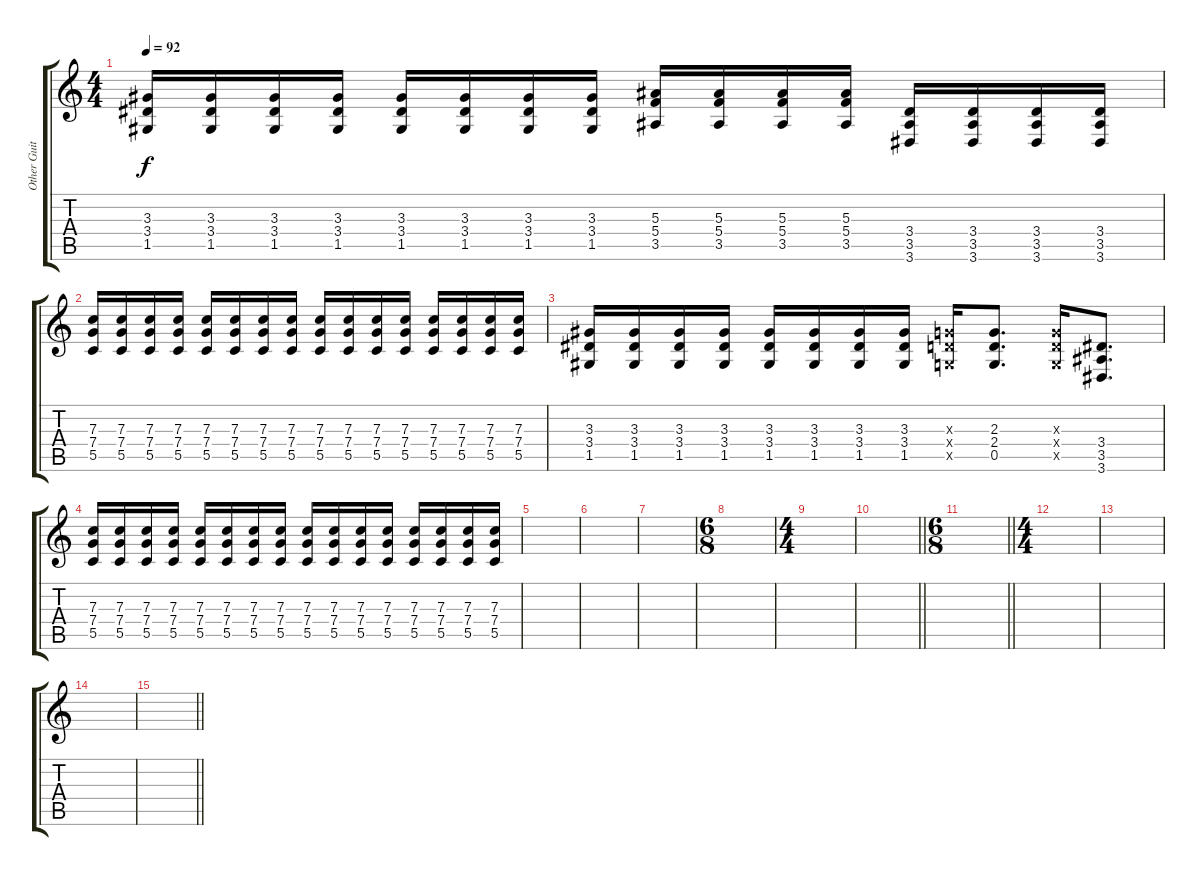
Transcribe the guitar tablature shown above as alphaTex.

\track ("Other Guitar 2 (Studio)" "Other Guit") {instrument electricbasspick}
\staff {score tabs}
\tuning (D4 A3 F3 C3 G2 C2) {hide}
\ts (4 4)
\tempo 92
\clef g2
\ks c
(3.3 3.4 1.5).16{dy f} (3.3 3.4 1.5).16 (3.3 3.4 1.5).16 (3.3 3.4 1.5).16 (3.3 3.4 1.5).16 (3.3 3.4 1.5).16 (3.3 3.4 1.5).16 (3.3 3.4 1.5).16 (5.3 5.4 3.5).16 (5.3 5.4 3.5).16 (5.3 5.4 3.5).16 (5.3 5.4 3.5).16 (3.4 3.5 3.6).16 (3.4 3.5 3.6).16 (3.4 3.5 3.6).16 (3.4 3.5 3.6).16 |
(7.3 7.4 5.5).16 (7.3 7.4 5.5).16 (7.3 7.4 5.5).16 (7.3 7.4 5.5).16 (7.3 7.4 5.5).16 (7.3 7.4 5.5).16 (7.3 7.4 5.5).16 (7.3 7.4 5.5).16 (7.3 7.4 5.5).16 (7.3 7.4 5.5).16 (7.3 7.4 5.5).16 (7.3 7.4 5.5).16 (7.3 7.4 5.5).16 (7.3 7.4 5.5).16 (7.3 7.4 5.5).16 (7.3 7.4 5.5).16 |
(3.3 3.4 1.5).16 (3.3 3.4 1.5).16 (3.3 3.4 1.5).16 (3.3 3.4 1.5).16 (3.3 3.4 1.5).16 (3.3 3.4 1.5).16 (3.3 3.4 1.5).16 (3.3 3.4 1.5).16 (2.3{x} 2.4{x} 0.5{x}).16 (2.3 2.4 0.5).8{d} (2.3{x} 2.4{x} 0.5{x}).16 (3.4 3.5 3.6).8{d} |
(7.3 7.4 5.5).16 (7.3 7.4 5.5).16 (7.3 7.4 5.5).16 (7.3 7.4 5.5).16 (7.3 7.4 5.5).16 (7.3 7.4 5.5).16 (7.3 7.4 5.5).16 (7.3 7.4 5.5).16 (7.3 7.4 5.5).16 (7.3 7.4 5.5).16 (7.3 7.4 5.5).16 (7.3 7.4 5.5).16 (7.3 7.4 5.5).16 (7.3 7.4 5.5).16 (7.3 7.4 5.5).16 (7.3 7.4 5.5).16 |
|
|
|
\ts (6 8)
|
\ts (4 4)
|
\barLineRight lightlight
|
\ts (6 8)
\barLineRight lightlight
|
\ts (4 4)
|
|
|
\barLineRight lightlight
